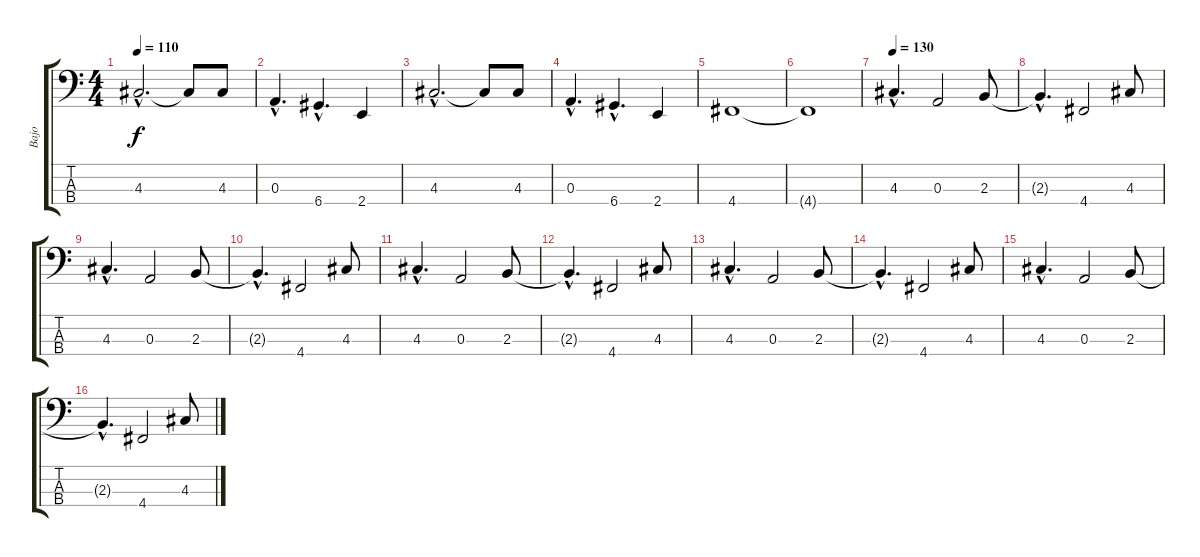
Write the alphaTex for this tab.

\track ("Bajo" "Bajo") {instrument electricbassfinger}
\staff {score tabs}
\tuning (G2 D2 A1 D1) {hide}
\ts (4 4)
\tempo 110
\clef f4
\ks c
4.3{hac}.2{d dy f} 4.3{t}.8 4.3.8 |
0.3{hac}.4{d} 6.4{hac}.4{d} 2.4.4 |
4.3{hac}.2{d} 4.3{t}.8 4.3.8 |
0.3{hac}.4{d} 6.4{hac}.4{d} 2.4.4 |
4.4.1 |
4.4{t}.1 |
\tempo 130
4.3{hac}.4{d} 0.3.2 2.3.8 |
2.3{hac t}.4{d} 4.4.2 4.3.8 |
4.3{hac}.4{d} 0.3.2 2.3.8 |
2.3{hac t}.4{d} 4.4.2 4.3.8 |
4.3{hac}.4{d} 0.3.2 2.3.8 |
2.3{hac t}.4{d} 4.4.2 4.3.8 |
4.3{hac}.4{d} 0.3.2 2.3.8 |
2.3{hac t}.4{d} 4.4.2 4.3.8 |
4.3{hac}.4{d} 0.3.2 2.3.8 |
2.3{hac t}.4{d} 4.4.2 4.3.8
